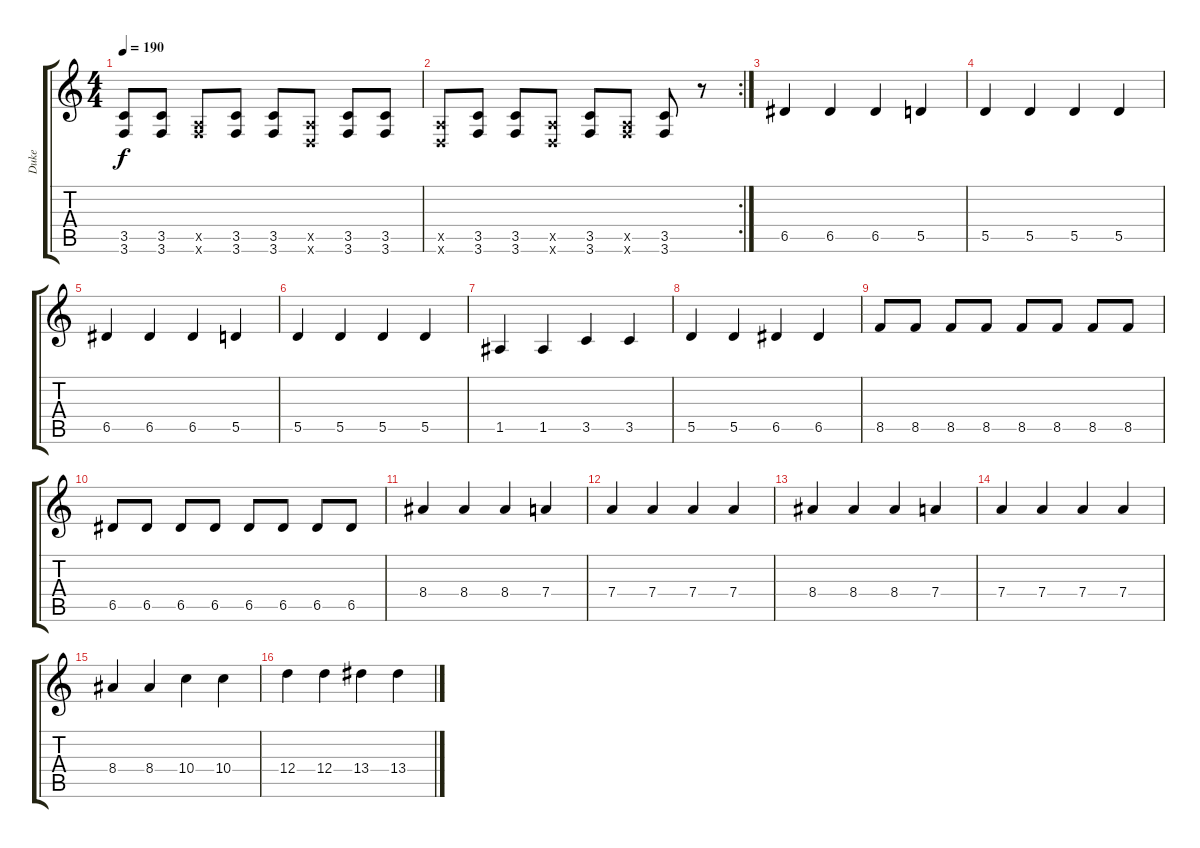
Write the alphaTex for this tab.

\track ("Duke" "Duke") {instrument distortionguitar}
\staff {score tabs}
\tuning (E4 B3 G3 D3 A2 D2) {hide}
\ts (4 4)
\tempo 190
\clef g2
\ks c
(3.5 3.6).8{dy f} (3.5 3.6).8 (0.5{x} 3.6{x}).8 (3.5 3.6).8 (3.5 3.6).8 (0.5{x} 0.6{x}).8 (3.5 3.6).8 (3.5 3.6).8 |
\rc 2
(0.5{x} 0.6{x}).8 (3.5 3.6).8 (3.5 3.6).8 (0.5{x} 0.6{x}).8 (3.5 3.6).8 (0.5{x} 3.6{x}).8 (3.5 3.6).8 r.8 |
6.5.4 6.5.4 6.5.4 5.5.4 |
5.5.4 5.5.4 5.5.4 5.5.4 |
6.5.4 6.5.4 6.5.4 5.5.4 |
5.5.4 5.5.4 5.5.4 5.5.4 |
1.5.4 1.5.4 3.5.4 3.5.4 |
5.5.4 5.5.4 6.5.4 6.5.4 |
8.5.8 8.5.8 8.5.8 8.5.8 8.5.8 8.5.8 8.5.8 8.5.8 |
6.5.8 6.5.8 6.5.8 6.5.8 6.5.8 6.5.8 6.5.8 6.5.8 |
8.4.4 8.4.4 8.4.4 7.4.4 |
7.4.4 7.4.4 7.4.4 7.4.4 |
8.4.4 8.4.4 8.4.4 7.4.4 |
7.4.4 7.4.4 7.4.4 7.4.4 |
8.4.4 8.4.4 10.4.4 10.4.4 |
12.4.4 12.4.4 13.4.4 13.4.4
